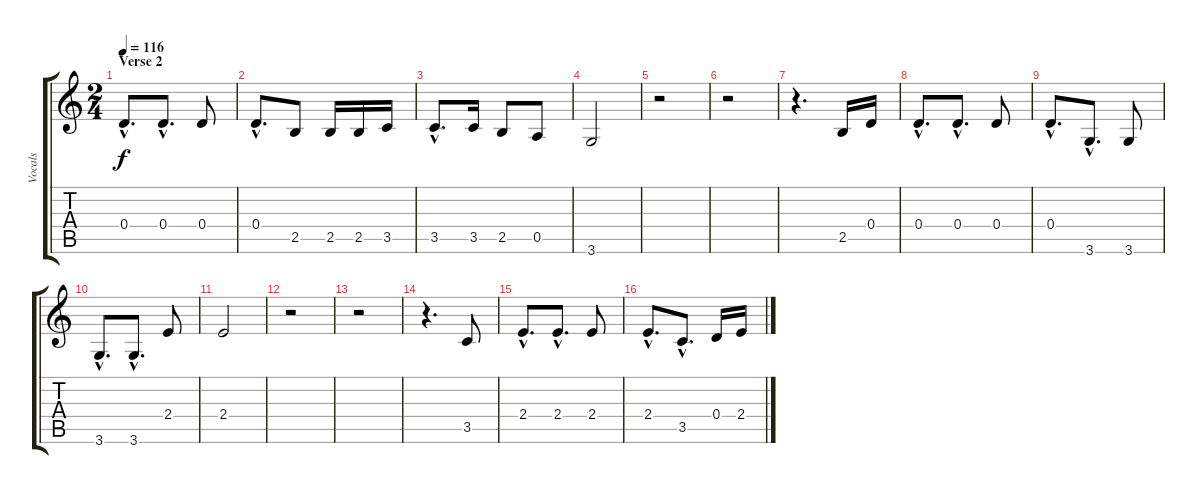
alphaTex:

\track ("Vocals" "Vocals") {instrument acousticguitarsteel}
\staff {score tabs}
\tuning (E4 B3 G3 D3 A2 E2) {hide}
\ts (2 4)
\section ("" "Verse 2")
\tempo 116
\clef g2
\ks c
0.4{hac}.8{d dy f} 0.4{hac}.8{d} 0.4.8 |
0.4{hac}.8{d} 2.5.8 2.5.16 2.5.16 3.5.16 |
3.5{hac}.8{d} 3.5.16 2.5.8 0.5.8 |
3.6.2 |
r.2 |
r.2 |
r.4{d} 2.5.16 0.4.16 |
0.4{hac}.8{d} 0.4{hac}.8{d} 0.4.8 |
0.4{hac}.8{d} 3.6{hac}.8{d} 3.6.8 |
3.6{hac}.8{d} 3.6{hac}.8{d} 2.4.8 |
2.4.2 |
r.2 |
r.2 |
r.4{d} 3.5.8 |
2.4{hac}.8{d} 2.4{hac}.8{d} 2.4.8 |
2.4{hac}.8{d} 3.5{hac}.8{d} 0.4.16 2.4.16
